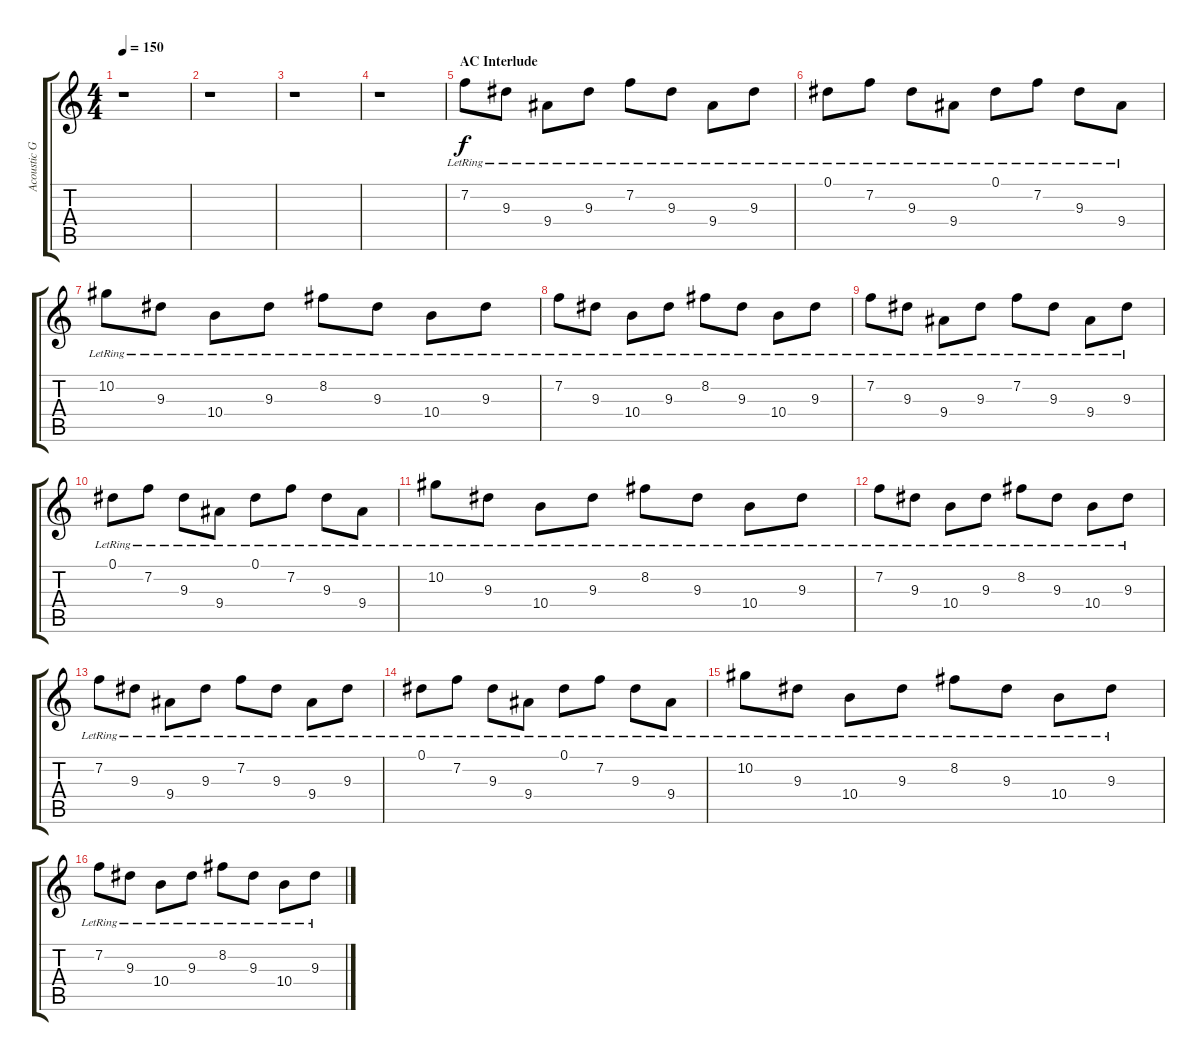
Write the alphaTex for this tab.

\track ("Acoustic G" "Acoustic G") {instrument acousticguitarnylon}
\staff {score tabs}
\tuning (Eb4 Bb3 Gb3 Db3 Ab2 Eb2) {hide}
\ts (4 4)
\tempo 150
\clef g2
\ks c
r.1{dy f} |
r.1 |
r.1 |
r.1 |
\section ("" "AC Interlude")
7.2{lr}.8 9.3{lr}.8 9.4{lr}.8 9.3{lr}.8 7.2{lr}.8 9.3{lr}.8 9.4{lr}.8 9.3{lr}.8 |
0.1{lr}.8 7.2{lr}.8 9.3{lr}.8 9.4{lr}.8 0.1{lr}.8 7.2{lr}.8 9.3{lr}.8 9.4{lr}.8 |
10.2{lr}.8 9.3{lr}.8 10.4{lr}.8 9.3{lr}.8 8.2{lr}.8 9.3{lr}.8 10.4{lr}.8 9.3{lr}.8 |
7.2{lr}.8 9.3{lr}.8 10.4{lr}.8 9.3{lr}.8 8.2{lr}.8 9.3{lr}.8 10.4{lr}.8 9.3{lr}.8 |
7.2{lr}.8 9.3{lr}.8 9.4{lr}.8 9.3{lr}.8 7.2{lr}.8 9.3{lr}.8 9.4{lr}.8 9.3{lr}.8 |
0.1{lr}.8 7.2{lr}.8 9.3{lr}.8 9.4{lr}.8 0.1{lr}.8 7.2{lr}.8 9.3{lr}.8 9.4{lr}.8 |
10.2{lr}.8 9.3{lr}.8 10.4{lr}.8 9.3{lr}.8 8.2{lr}.8 9.3{lr}.8 10.4{lr}.8 9.3{lr}.8 |
7.2{lr}.8 9.3{lr}.8 10.4{lr}.8 9.3{lr}.8 8.2{lr}.8 9.3{lr}.8 10.4{lr}.8 9.3{lr}.8 |
7.2{lr}.8 9.3{lr}.8 9.4{lr}.8 9.3{lr}.8 7.2{lr}.8 9.3{lr}.8 9.4{lr}.8 9.3{lr}.8 |
0.1{lr}.8 7.2{lr}.8 9.3{lr}.8 9.4{lr}.8 0.1{lr}.8 7.2{lr}.8 9.3{lr}.8 9.4{lr}.8 |
10.2{lr}.8 9.3{lr}.8 10.4{lr}.8 9.3{lr}.8 8.2{lr}.8 9.3{lr}.8 10.4{lr}.8 9.3{lr}.8 |
7.2{lr}.8 9.3{lr}.8 10.4{lr}.8 9.3{lr}.8 8.2{lr}.8 9.3{lr}.8 10.4{lr}.8 9.3{lr}.8
